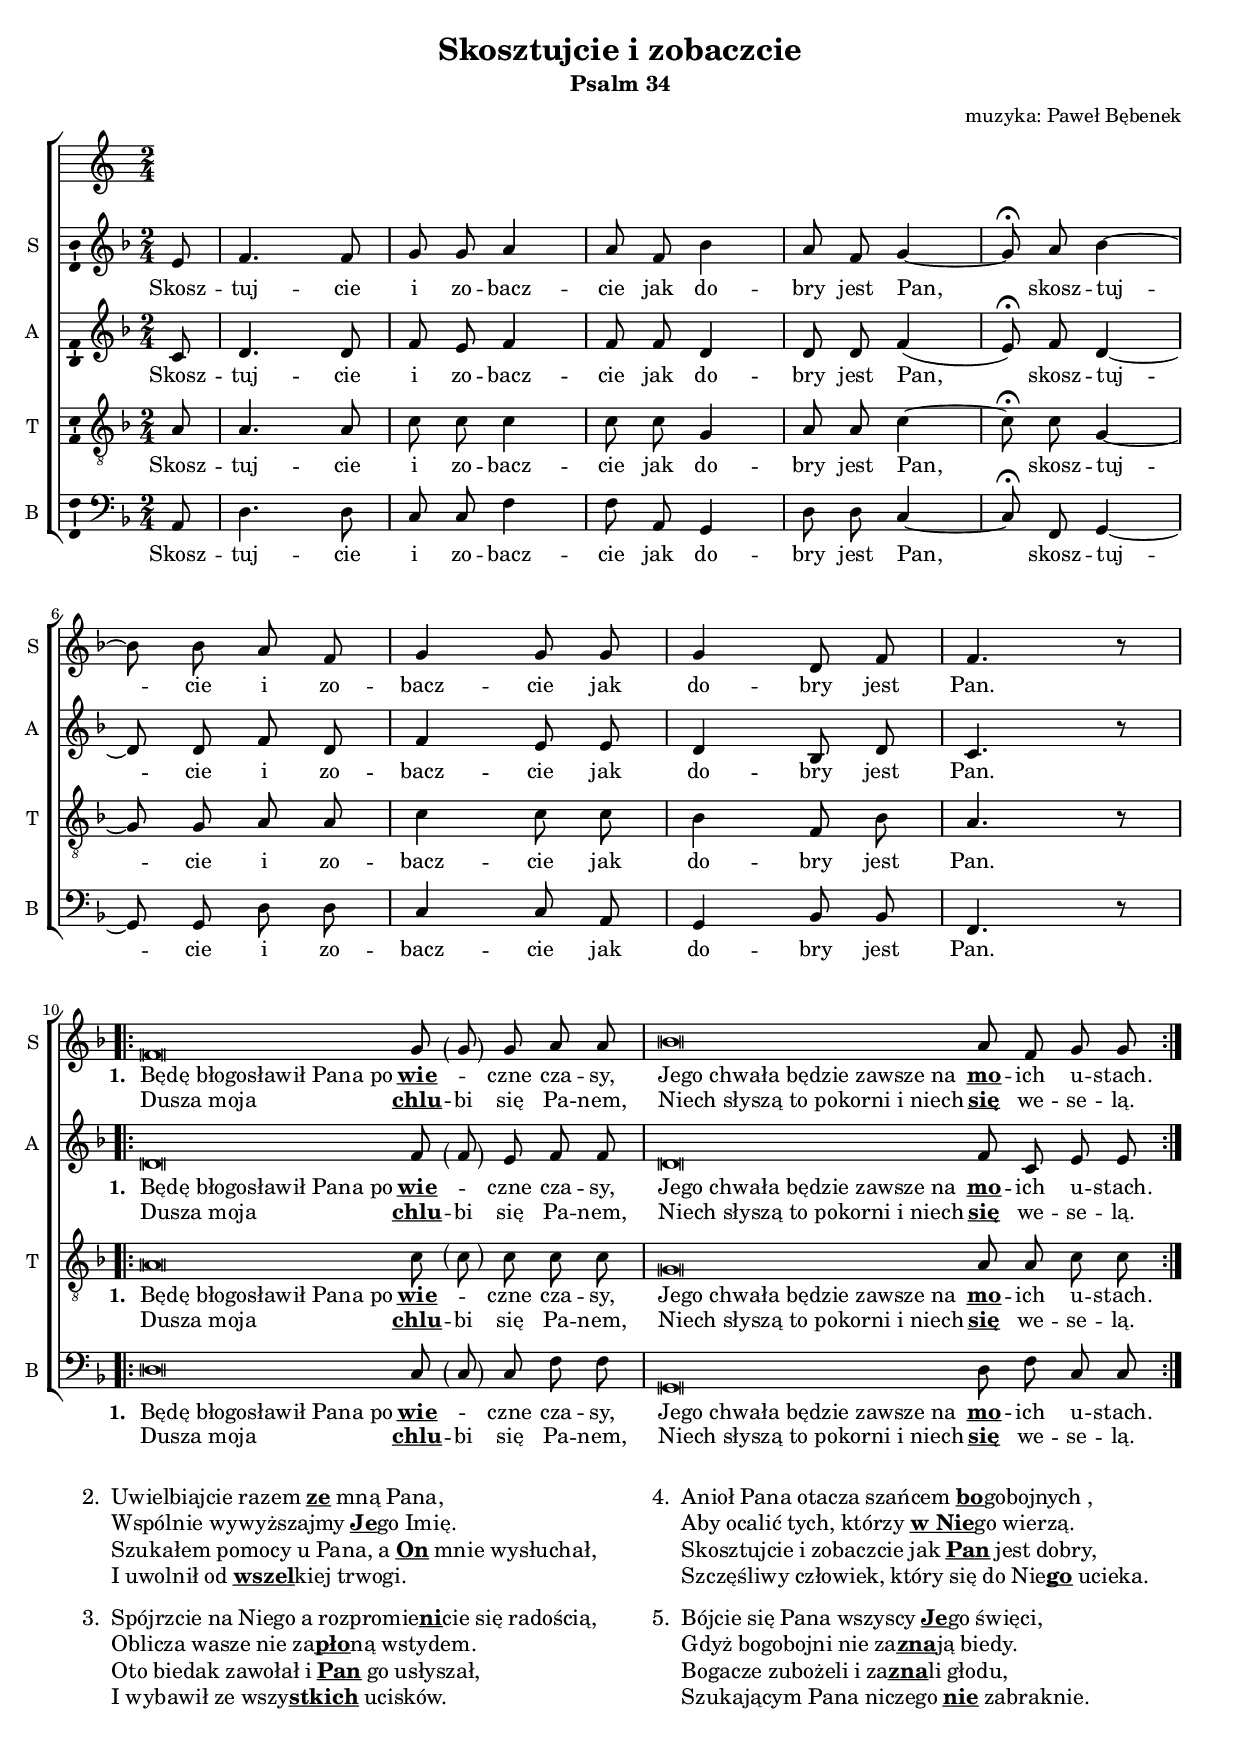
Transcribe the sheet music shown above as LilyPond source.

\version "2.13.37"
\pointAndClickOff
\header	{
  title = "Skosztujcie i zobaczcie"
  subtitle = "Psalm 34"
  composer = "muzyka: Paweł Bębenek"
}
commonprops = {
  \autoBeamOff
  \key f \major
  \time 2/4
  \partial 8
  \override Staff.NoteHead #'style = #'altdefault
}
scoretempomarker = {
  \tempo 4=60
  \set Score.tempoHideNote = ##t
}
#(set-global-staff-size 17)
\paper {
  system-count = 3
  ragged-last-bottom = ##f
}
%--------------------------------MELODY--------------------------------
sopranomelody =	\relative c'' {
  e,8 | f4. f8 | g8 g a4 | a8
  f8 bes4 | a8 f g4 ~ | g8 \fermata
  a8 bes4 ~ | bes8 bes a f | g4 g8
  g8 | g4 d8 f | f4. r8 \break
  \repeat volta 2 {
    \override ParenthesesItem #'font-size = 3
    \override ParenthesesItem #'padding = #0.75
    \cadenzaOn f\breve g8 \parenthesize g g a a \cadenzaOff \bar "|"
    \cadenzaOn bes\breve a8 f g g \cadenzaOff |
  }
}
altomelody = \relative f' {
  c8 | d4. d8 | f e f4 | f8
  f8 d4 | d8 d f4 ( | e8 \fermata )
  f8 d4~ | d8 d f d | f4 e8
  e8 | d4 bes8 d | c4. r8
  \repeat volta 2 {
    \override ParenthesesItem #'font-size = 3
    \override ParenthesesItem #'padding = #0.75
    \cadenzaOn d\breve f8 \parenthesize f e f f \cadenzaOff \bar "|"
    \cadenzaOn d\breve f8 c e e \cadenzaOff
  }
}
tenormelody = \relative c' {
  a8 | a4. a8 | c8 c c4 | c8
  c8 g4 | a8 a c4 ~ | c8 \fermata
  c8 g4 ~ | g8 g a a | c4 c8
  c8 | bes4 f8 bes | a4. r8
  \repeat volta 2 {
    \override ParenthesesItem #'font-size = 3
    \override ParenthesesItem #'padding = #0.75
    \cadenzaOn a\breve c8 \parenthesize c c c c \cadenzaOff \bar "|"
    \cadenzaOn g\breve a8 a c c \cadenzaOff |
  }
}
bassmelody = \relative f {
  a,8 | d4. d8 | c8 c f4 | f8
  a,8 g4 | d'8 d c4 ~ |c8 \fermata
  f,8 g4 ~ | g8 g d' d | c4 c8
  a8 | g4 bes8 bes | f4. r8
  \repeat volta 2 {
    \override ParenthesesItem #'font-size = 3
    \override ParenthesesItem #'padding = #0.75
    \cadenzaOn d'\breve c8 \parenthesize c c f f \cadenzaOff \bar "|"
    \cadenzaOn g,\breve d'8 f c c \cadenzaOff |
  }
}
akordy = \chordmode {

}
%--------------------------------LYRICS--------------------------------
text =  \lyricmode {
  Skosz -- tuj -- cie i zo -- bacz -- cie
  jak do -- bry jest Pan,
  skosz -- tuj -- cie i zo -- bacz -- cie
  jak do -- bry jest Pan.
  \set stanza = "1. "
  \once \override LyricText #'self-alignment-X = #LEFT "Będę błogosławił Pana po" \markup { \bold \underline wie } -- \skip16 czne cza -- sy,
  \once \override LyricText #'self-alignment-X = #LEFT "Jego chwała będzie zawsze na" \markup { \bold \underline mo } -- ich u -- stach.
}
secondline =  \lyricmode {
  \repeat unfold 24 \skip16
  \once \override LyricText #'self-alignment-X = #LEFT "Dusza moja" \markup { \bold \underline chlu } -- bi się Pa -- nem,
  \once \override LyricText #'self-alignment-X = #LEFT "Niech słyszą to pokorni i niech" \markup { \bold \underline się } we -- se -- lą.
}
stanzas = \markup {
  \fill-line {
    \large {
      \hspace #0.1
      \column {
        \line {
          "2. "
          \column	{
            \line { Uwielbiajcie razem \bold \underline ze mną Pana, }
            \line { Wspólnie wywyższajmy \concat { \bold \underline Je go } Imię. }
            \line { Szukałem pomocy u Pana, a \bold \underline On mnie wysłuchał, }
            \line { I uwolnił od \concat { \bold \underline wszel kiej } trwogi. }
          }
        }
        \vspace #0.4
        \line {
          "3. "
          \column {
            \line { Spójrzcie na Niego a \concat { rozpromie \bold \underline ni cie } się radością, }
            \line { Oblicza wasze nie \concat { za \bold \underline pło ną } wstydem. }
            \line { Oto biedak zawołał i \bold \underline Pan go usłyszał, }
            \line { I wybawił ze \concat { wszy \bold \underline stkich } ucisków. }
          }
        }
      }
      \hspace #0.1
      \column {
        \line {
          "4. "
          \column	{
            \line { Anioł Pana otacza szańcem \concat { \bold \underline bo gobojnych}, }
            \line { Aby ocalić tych, którzy \concat { \bold \underline "w Nie" go } wierzą. }
            \line { Skosztujcie i zobaczcie jak \bold \underline Pan jest dobry, }
            \line { Szczęśliwy człowiek, który się do \concat { Nie \bold \underline go } ucieka. }
          }
        }
        \vspace #0.4
        \line {
          "5. "
          \column {
            \line { Bójcie się Pana wszyscy \concat { \bold \underline Je go } święci, }
            \line { Gdyż bogobojni nie \concat { za \bold \underline zna ją } biedy. }
            \line { Bogacze zubożeli i \concat { za \bold \underline zna li } głodu, }
            \line { Szukającym Pana niczego \bold \underline nie zabraknie. }
          }
        }
      }
      \hspace #0.1
    }
  }
}
%--------------------------------ALL-FILE VARIABLE--------------------------------

fourstaveschoir = {
  \new ChoirStaff <<
    \scoretempomarker
    \new ChordNames { \germanChords \akordy }
    \new Staff = soprano {
      \clef treble
      \set Staff.instrumentName = "S "
      \set Staff.shortInstrumentName = "S "
      \new Voice = soprano {
        \commonprops
        \set Voice.midiInstrument = "clarinet"
        \sopranomelody
      }
    }
    \new Lyrics = sopranolyrics \lyricsto soprano \text
    \new Lyrics = sopranosecond \lyricsto soprano \secondline

    \new Staff = alto {
      \clef treble
      \set Staff.instrumentName = "A "
      \set Staff.shortInstrumentName = "A "
      \new Voice = alto {
        \commonprops
        \set Voice.midiInstrument = "english horn"
        \altomelody
      }
    }
    \new Lyrics = altolyrics \lyricsto alto \text
    \new Lyrics = altosecond \lyricsto alto \secondline

    \new Staff = tenor {
      \clef "treble_8"
      \set Staff.instrumentName = "T "
      \set Staff.shortInstrumentName = "T "
      \new Voice = tenor {
        \commonprops
        \set Voice.midiInstrument = "english horn"
        \tenormelody
      }
    }
    \new Lyrics = tenorlyrics \lyricsto tenor \text
    \new Lyrics = tenorsecond \lyricsto tenor \secondline

    \new Staff = bass {
      \clef bass
      \set Staff.instrumentName = "B "
      \set Staff.shortInstrumentName = "B "
      \new Voice = bass {
        \commonprops
        \set Voice.midiInstrument = "clarinet"
        \bassmelody
      }
    }
    \new Lyrics = basslyrics \lyricsto bass \text
    \new Lyrics = basssecond \lyricsto bass \secondline
  >>
}

%---------------------------------MIDI---------------------------------
\score {
  \unfoldRepeats \fourstaveschoir
  \midi {
    \context {
      \Staff \remove "Staff_performer"
    }
    \context {
      \Voice
      \consists "Staff_performer"
      \remove "Dynamic_performer"
    }
  }
}

%--------------------------------LAYOUT--------------------------------
\score {
  \fourstaveschoir
  \layout {
    indent = 0\cm
    \context {
      \Staff \consists "Ambitus_engraver"
    }
  }
}

\stanzas
